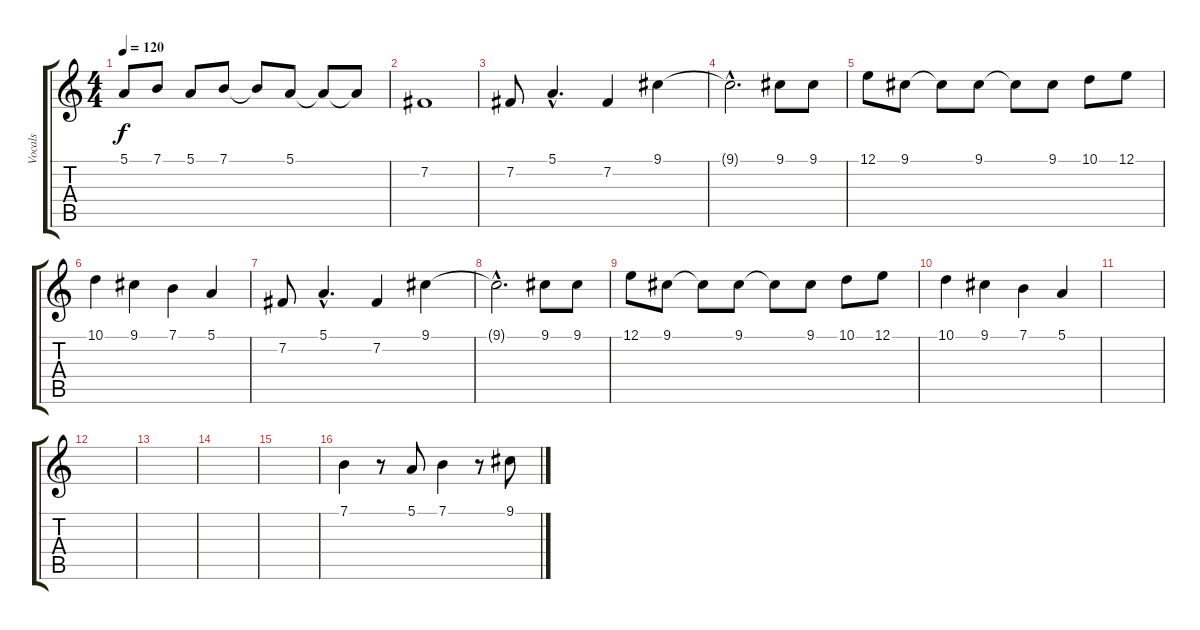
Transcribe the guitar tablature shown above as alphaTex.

\track ("Vocals" "Vocals") {instrument clarinet}
\staff {score tabs}
\tuning (E4 B3 G3 D3 A2 E2) {hide}
\ts (4 4)
\tempo 120
\clef g2
\ks c
5.1.8{dy f} 7.1.8 5.1.8 7.1.8 7.1{t}.8 5.1.8 5.1{t}.8 5.1{t}.8 |
7.2.1 |
7.2.8 5.1{hac}.4{d} 7.2.4 9.1.4 |
9.1{hac t}.2{d} 9.1.8 9.1.8 |
12.1.8 9.1.8 9.1{t}.8 9.1.8 9.1{t}.8 9.1.8 10.1.8 12.1.8 |
10.1.4 9.1.4 7.1.4 5.1.4 |
7.2.8 5.1{hac}.4{d} 7.2.4 9.1.4 |
9.1{hac t}.2{d} 9.1.8 9.1.8 |
12.1.8 9.1.8 9.1{t}.8 9.1.8 9.1{t}.8 9.1.8 10.1.8 12.1.8 |
10.1.4 9.1.4 7.1.4 5.1.4 |
|
|
|
|
|
7.1.4 r.8 5.1.8 7.1.4 r.8 9.1.8
